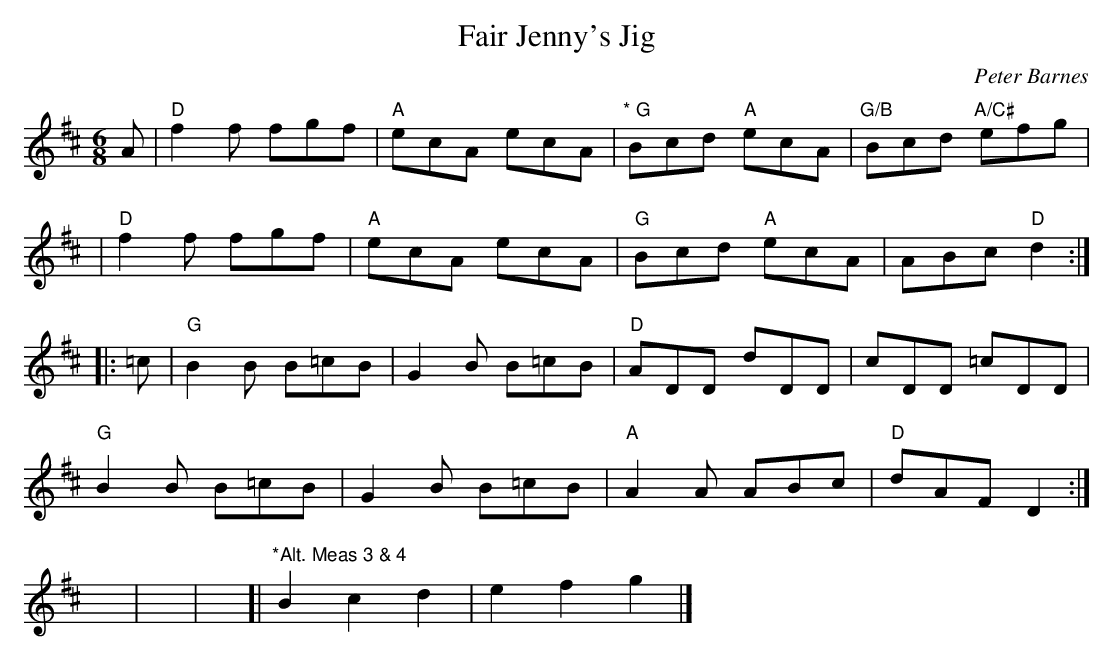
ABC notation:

X:1
T: Fair Jenny's Jig
C: Peter Barnes
M: 6/8
L: 1/8
K: D
A | "D"f2f fgf | "A"ecA ecA | "* G"Bcd "A"ecA | "G/B"Bcd "A/C#"efg|
| "D"f2f fgf | "A"ecA ecA | "G"Bcd "A"ecA | ABc "D"d2 :|
|: =c | "G"B2B B=cB | G2B B=cB | "D"ADD dDD | cDD =cDD |
"G"B2B B=cB | G2B B=cB | "A"A2A ABc | "D"dAF D2 :|
x|x|x[|"*Alt. Meas 3 & 4"B2c2d2|e2f2g2|]
